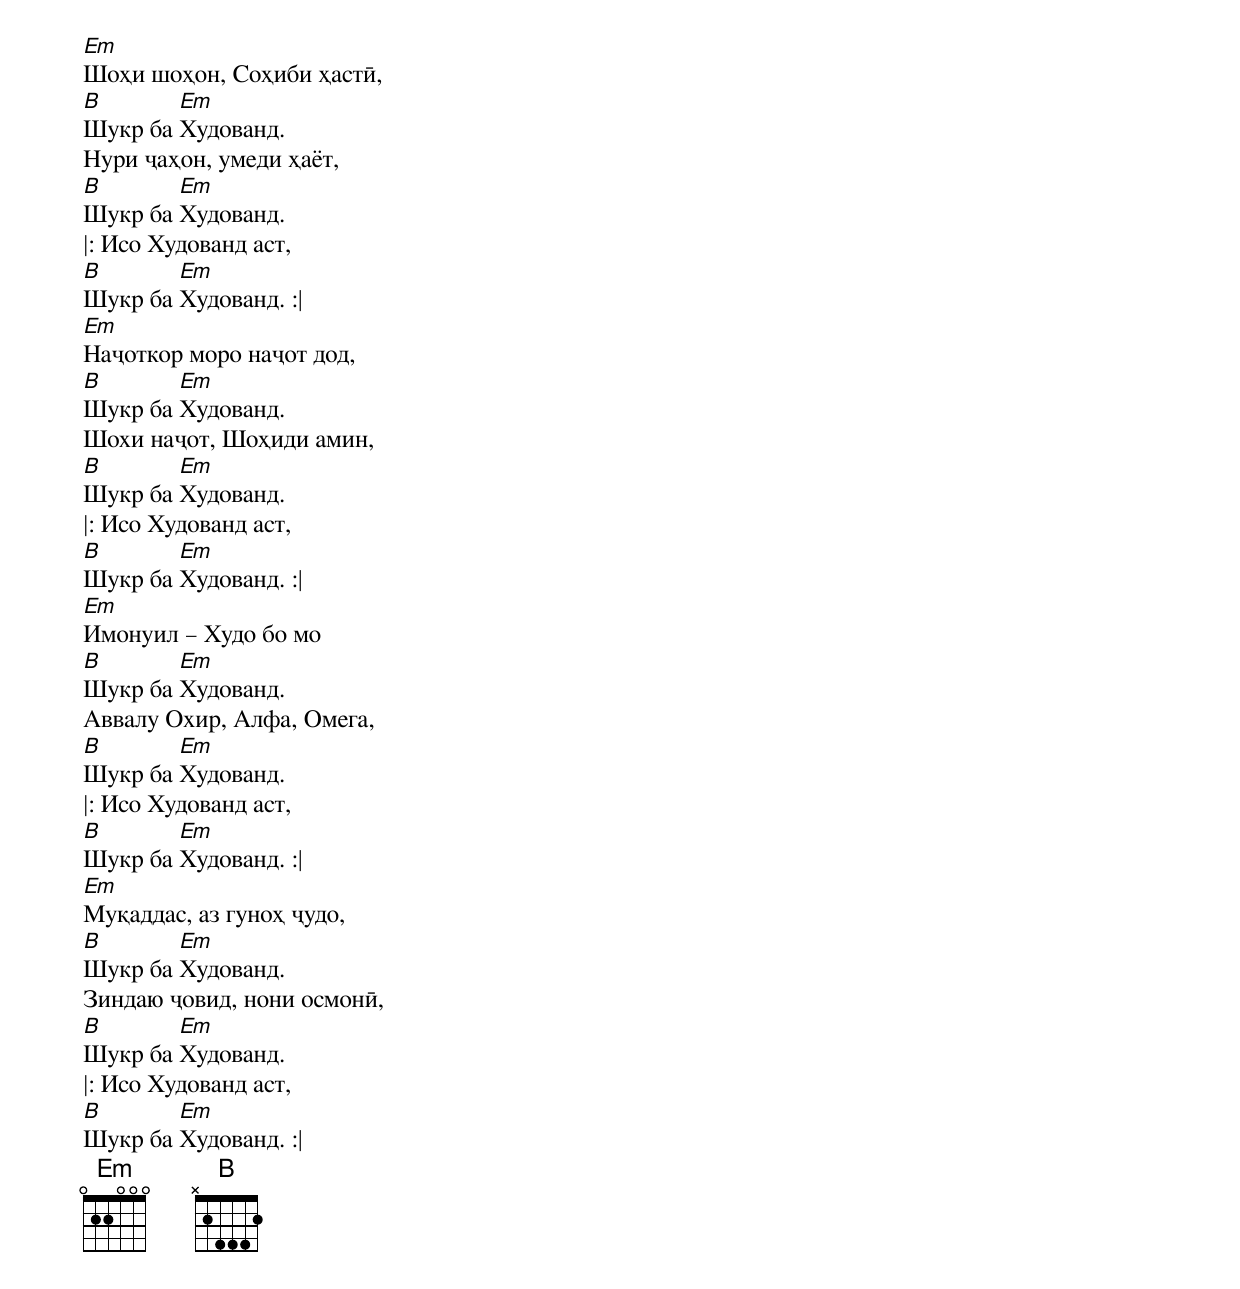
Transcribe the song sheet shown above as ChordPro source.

[Em]Шоҳи шоҳон, Соҳиби ҳастӣ,
[B]Шукр ба [Em]Худованд.
Нури ҷаҳон, умеди ҳаёт,
[B]Шукр ба [Em]Худованд.
|: Исо Худованд аст,
[B]Шукр ба [Em]Худованд. :|
[Em]Наҷоткор моро наҷот дод,
[B]Шукр ба [Em]Худованд.
Шохи наҷот, Шоҳиди амин,
[B]Шукр ба [Em]Худованд.
|: Исо Худованд аст,
[B]Шукр ба [Em]Худованд. :|
[Em]Имонуил – Худо бо мо
[B]Шукр ба [Em]Худованд.
Аввалу Охир, Алфа, Омега,
[B]Шукр ба [Em]Худованд.
|: Исо Худованд аст,
[B]Шукр ба [Em]Худованд. :|
[Em]Муқаддас, аз гуноҳ ҷудо,
[B]Шукр ба [Em]Худованд.
Зиндаю ҷовид, нони осмонӣ,
[B]Шукр ба [Em]Худованд.
|: Исо Худованд аст,
[B]Шукр ба [Em]Худованд. :|
